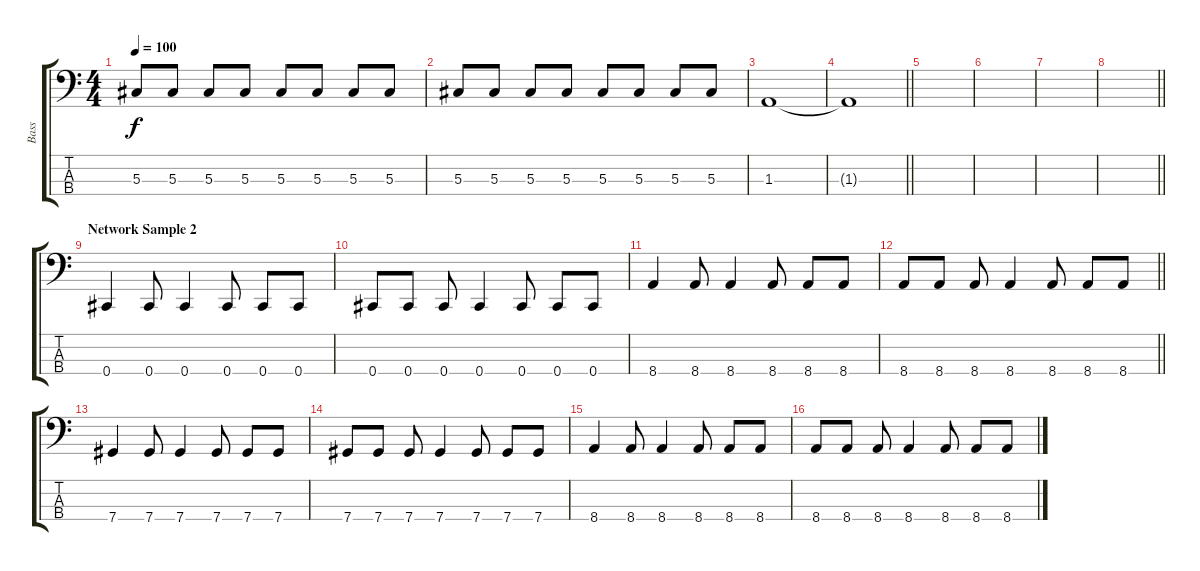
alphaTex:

\track ("Bass" "Bass") {instrument electricbasspick}
\staff {score tabs}
\tuning (Gb2 Db2 Ab1 Db1) {hide}
\ts (4 4)
\tempo 100
\clef f4
\ks c
5.3.8{dy f} 5.3.8 5.3.8 5.3.8 5.3.8 5.3.8 5.3.8 5.3.8 |
5.3.8 5.3.8 5.3.8 5.3.8 5.3.8 5.3.8 5.3.8 5.3.8 |
1.3.1{volume 0} |
\barLineRight lightlight
1.3{t}.1 |
|
|
|
\barLineRight lightlight
|
\section ("" "Network Sample 2")
0.4.4 0.4.8 0.4.4 0.4.8 0.4.8 0.4.8 |
0.4.8 0.4.8 0.4.8 0.4.4 0.4.8 0.4.8 0.4.8 |
8.4.4 8.4.8 8.4.4 8.4.8 8.4.8 8.4.8 |
\barLineRight lightlight
8.4.8 8.4.8 8.4.8 8.4.4 8.4.8 8.4.8 8.4.8 |
7.4.4 7.4.8 7.4.4 7.4.8 7.4.8 7.4.8 |
7.4.8 7.4.8 7.4.8 7.4.4 7.4.8 7.4.8 7.4.8 |
8.4.4 8.4.8 8.4.4 8.4.8 8.4.8 8.4.8 |
8.4.8 8.4.8 8.4.8 8.4.4 8.4.8 8.4.8 8.4.8
